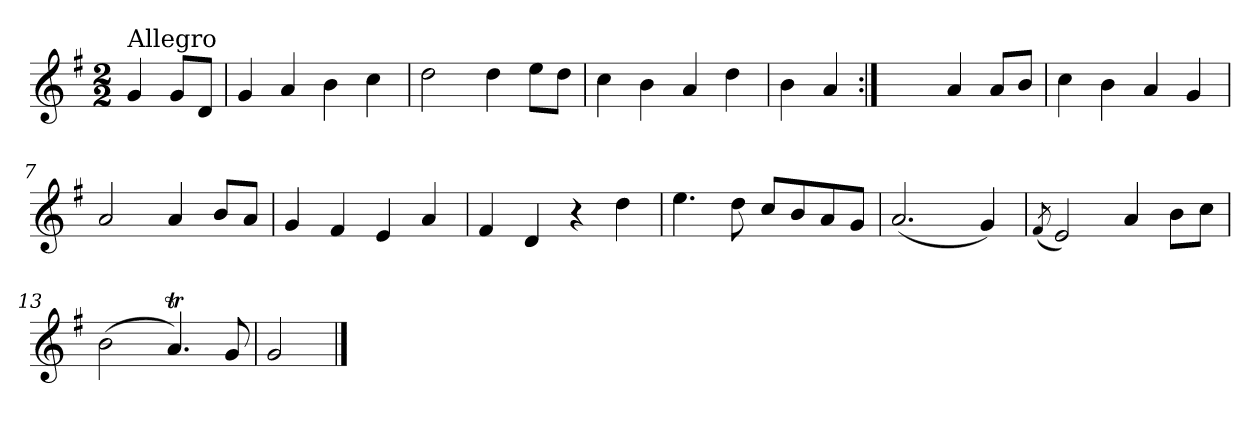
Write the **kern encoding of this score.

**kern
*part1
*staff1
*clefG2
*k[f#]
*G:
*M2/2
=
!LO:TX:a:t=Allegro
4g/
8g/L
8d/J
=1
4g/
4a/
4b\
4cc\
=2
2dd\
4dd\
8ee\L
8dd\J
=3
4cc\
4b\
4a/
4dd\
=4
4b\
4a/
=5:|!
2ryy
4a/
8a/L
8b/J
!!LO:LB:g=z
=6
4cc\
4b\
4a/
4g/
=7
2a/
4a/
8b/L
8a/J
=8
4g/
4f#/
4e/
4a/
=9
4f#/
4d/
4r
4dd\
=10
4.ee\
8dd\
8cc/L
8b/
8a/
8g/J
=11
(<2.a/
4g/)
!!LO:LB:g=z
=12
(<8qf#/
2e/)
4a/
8b\L
8cc\J
=13
(>2b\
4.aT/)
8g/
=14
2g/
==
*-
